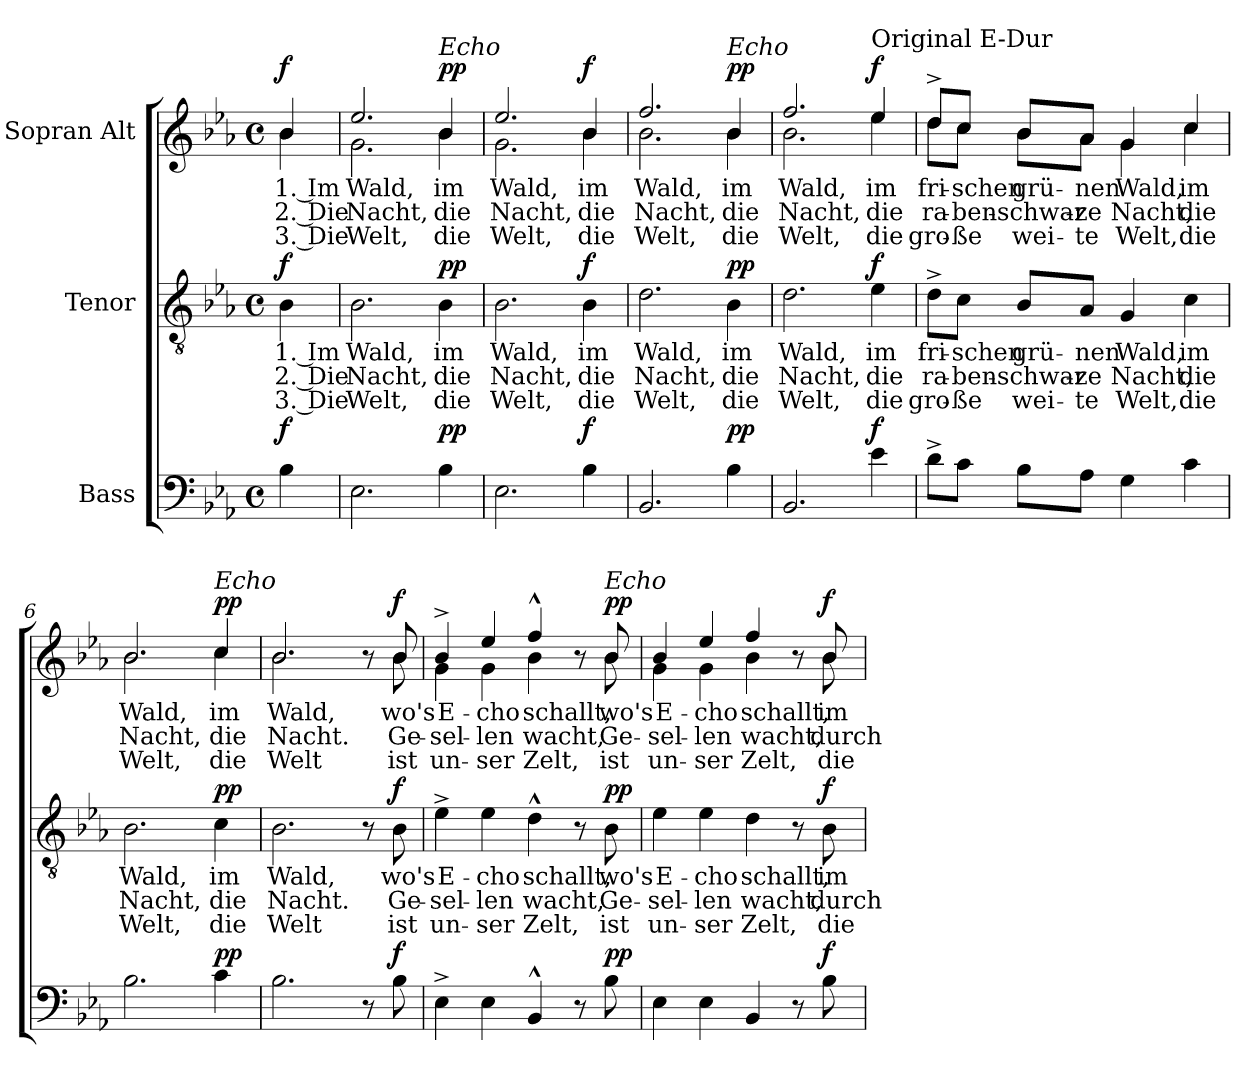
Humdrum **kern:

**kern	**dynam	**kern	**text	**text	**text	**dynam	**kern	**text	**text	**text	**dynam
*part3	*part3	*part2	*part2	*part2	*part2	*part2	*part1	*part1	*part1	*part1	*part1
*staff3	*staff3	*staff2	*staff2	*staff2	*staff2	*staff2	*staff1	*staff1	*staff1	*staff1	*staff1
*I"Bass	*	*I"Tenor	*	*	*	*	*I"Sopran Alt	*	*	*	*
*clefF4	*	*clefGv2	*	*	*	*	*clefG2	*	*	*	*
*k[b-e-a-]	*	*k[b-e-a-]	*	*	*	*	*k[b-e-a-]	*	*	*	*
*M4/4	*	*M4/4	*	*	*	*	*M4/4	*	*	*	*
*met(c)	*	*met(c)	*	*	*	*	*met(c)	*	*	*	*
=	=	=	=	=	=	=	=	=	=	=	=
!	!	!	!	!	!	!	!LO:TX:a:B:t=Mäßig	!	!	!	!
!	!LO:DY:a	!	!LO:LY:b	!LO:LY:b	!LO:LY:b	!LO:DY:a	!	!LO:LY:b	!LO:LY:b	!LO:LY:b	!LO:DY:a
*	*	*	*	*	*	*	*^	*	*	*	*
4B-\	f	4B-\	1. Im	2. Die	3. Die	f	4b-/	4b-\	1. Im	2. Die	3. Die	f
=1	=1	=1	=1	=1	=1	=1	=1	=1	=1	=1	=1	=1
!	!	!	!LO:LY:b	!LO:LY:b	!LO:LY:b	!	!	!	!LO:LY:b	!LO:LY:b	!LO:LY:b	!
2.E-\	.	2.B-\	Wald,	Nacht,	Welt,	.	2.ee-/	2.g\	Wald,	Nacht,	Welt,	.
!	!	!	!	!	!	!	!LO:TX:a:i:t=Echo	!	!	!	!	!
!	!LO:DY:a	!	!LO:LY:b	!LO:LY:b	!LO:LY:b	!LO:DY:a	!	!	!LO:LY:b	!LO:LY:b	!LO:LY:b	!LO:DY:a
4B-\	pp	4B-\	im	die	die	pp	4b-/	4b-\	im	die	die	pp
=2	=2	=2	=2	=2	=2	=2	=2	=2	=2	=2	=2	=2
!	!	!	!LO:LY:b	!LO:LY:b	!LO:LY:b	!	!	!	!LO:LY:b	!LO:LY:b	!LO:LY:b	!
2.E-\	.	2.B-\	Wald,	Nacht,	Welt,	.	2.ee-/	2.g\	Wald,	Nacht,	Welt,	.
!	!LO:DY:a	!	!LO:LY:b	!LO:LY:b	!LO:LY:b	!LO:DY:a	!	!	!LO:LY:b	!LO:LY:b	!LO:LY:b	!LO:DY:a
4B-\	f	4B-\	im	die	die	f	4b-/	4b-\	im	die	die	f
=3	=3	=3	=3	=3	=3	=3	=3	=3	=3	=3	=3	=3
!	!	!	!LO:LY:b	!LO:LY:b	!LO:LY:b	!	!	!	!LO:LY:b	!LO:LY:b	!LO:LY:b	!
2.BB-/	.	2.d\	Wald,	Nacht,	Welt,	.	2.ff/	2.b-\	Wald,	Nacht,	Welt,	.
!	!	!	!	!	!	!	!LO:TX:a:i:t=Echo	!	!	!	!	!
!	!LO:DY:a	!	!LO:LY:b	!LO:LY:b	!LO:LY:b	!LO:DY:a	!	!	!LO:LY:b	!LO:LY:b	!LO:LY:b	!LO:DY:a
4B-\	pp	4B-\	im	die	die	pp	4b-/	4b-\	im	die	die	pp
=4	=4	=4	=4	=4	=4	=4	=4	=4	=4	=4	=4	=4
!	!	!	!LO:LY:b	!LO:LY:b	!LO:LY:b	!	!	!	!LO:LY:b	!LO:LY:b	!LO:LY:b	!
2.BB-/	.	2.d\	Wald,	Nacht,	Welt,	.	2.ff/	2.b-\	Wald,	Nacht,	Welt,	.
!	!	!	!	!	!	!	!LO:TX:a:t=Original E-Dur	!	!	!	!	!
!	!LO:DY:a	!	!LO:LY:b	!LO:LY:b	!LO:LY:b	!LO:DY:a	!	!	!LO:LY:b	!LO:LY:b	!LO:LY:b	!LO:DY:a
4e-\	f	4e-\	im	die	die	f	4ee-/	4ee-\	im	die	die	f
!!LO:LB:g=z	!!
=5	=5	=5	=5	=5	=5	=5	=5	=5	=5	=5	=5	=5
!	!	!	!LO:LY:b	!LO:LY:b	!LO:LY:b	!	!	!	!LO:LY:b	!LO:LY:b	!LO:LY:b	!
8d^\L	.	8d^\L	fri-	ra-	gro-	.	8dd^/L	8dd\L	fri-	ra-	gro-	.
!	!	!	!LO:LY:b	!LO:LY:b	!LO:LY:b	!	!	!	!LO:LY:b	!LO:LY:b	!LO:LY:b	!
8c\J	.	8c\J	-schen	-ben-	-ße	.	8cc/J	8cc\J	-schen	-ben-	-ße	.
!	!	!	!LO:LY:b	!LO:LY:b	!LO:LY:b	!	!	!	!LO:LY:b	!LO:LY:b	!LO:LY:b	!
8B-\L	.	8B-/L	grü-	-schwar-	wei-	.	8b-/L	8b-\L	grü-	-schwar-	wei-	.
!	!	!	!LO:LY:b	!LO:LY:b	!LO:LY:b	!	!	!	!LO:LY:b	!LO:LY:b	!LO:LY:b	!
8A-\J	.	8A-/J	-nen	-ze	-te	.	8a-/J	8a-\J	-nen	-ze	-te	.
!	!	!	!LO:LY:b	!LO:LY:b	!LO:LY:b	!	!	!	!LO:LY:b	!LO:LY:b	!LO:LY:b	!
4G\	.	4G/	Wald,	Nacht,	Welt,	.	4g/	4g\	Wald,	Nacht,	Welt,	.
!	!	!	!LO:LY:b	!LO:LY:b	!LO:LY:b	!	!	!	!LO:LY:b	!LO:LY:b	!LO:LY:b	!
4c\	.	4c\	im	die	die	.	4cc/	4cc\	im	die	die	.
=6	=6	=6	=6	=6	=6	=6	=6	=6	=6	=6	=6	=6
!	!	!	!LO:LY:b	!LO:LY:b	!LO:LY:b	!	!	!	!LO:LY:b	!LO:LY:b	!LO:LY:b	!
2.B-\	.	2.B-\	Wald,	Nacht,	Welt,	.	2.b-/	2.b-\	Wald,	Nacht,	Welt,	.
!	!	!	!	!	!	!	!LO:TX:a:i:t=Echo	!	!	!	!	!
!	!LO:DY:a	!	!LO:LY:b	!LO:LY:b	!LO:LY:b	!LO:DY:a	!	!	!LO:LY:b	!LO:LY:b	!LO:LY:b	!LO:DY:a
4c\	pp	4c\	im	die	die	pp	4cc/	4cc\	im	die	die	pp
=7	=7	=7	=7	=7	=7	=7	=7	=7	=7	=7	=7	=7
!	!	!	!LO:LY:b	!LO:LY:b	!LO:LY:b	!	!	!	!LO:LY:b	!LO:LY:b	!LO:LY:b	!
2.B-\	.	2.B-\	Wald,	Nacht.	Welt	.	2.b-/	2.b-\	Wald,	Nacht.	Welt	.
8r	.	8r	.	.	.	.	8r	8ryy	.	.	.	.
!	!LO:DY:a	!	!LO:LY:b	!LO:LY:b	!LO:LY:b	!LO:DY:a	!	!	!LO:LY:b	!LO:LY:b	!LO:LY:b	!LO:DY:a
8B-\	f	8B-\	wo's	Ge-	ist	f	8b-/	8b-\	wo's	Ge-	ist	f
=8	=8	=8	=8	=8	=8	=8	=8	=8	=8	=8	=8	=8
!	!	!	!LO:LY:b	!LO:LY:b	!LO:LY:b	!	!	!	!LO:LY:b	!LO:LY:b	!LO:LY:b	!
4E-^\	.	4e-^\	E-	-sel-	un-	.	4b-^/	4g\	E-	-sel-	un-	.
!	!	!	!LO:LY:b	!LO:LY:b	!LO:LY:b	!	!	!	!LO:LY:b	!LO:LY:b	!LO:LY:b	!
4E-\	.	4e-\	-cho	-len	-ser	.	4ee-/	4g\	-cho	-len	-ser	.
!	!	!	!LO:LY:b	!LO:LY:b	!LO:LY:b	!	!	!	!LO:LY:b	!LO:LY:b	!LO:LY:b	!
4BB-^^/	.	4d^^\	schallt,	wacht,	Zelt,	.	4ff^^/	4b-\	schallt,	wacht,	Zelt,	.
8r	.	8r	.	.	.	.	8r	8ryy	.	.	.	.
!	!	!	!	!	!	!	!LO:TX:a:i:t=Echo	!	!	!	!	!
!	!LO:DY:a	!	!LO:LY:b	!LO:LY:b	!LO:LY:b	!LO:DY:a	!	!	!LO:LY:b	!LO:LY:b	!LO:LY:b	!LO:DY:a
8B-\	pp	8B-\	wo's	Ge-	ist	pp	8b-/	8b-\	wo's	Ge-	ist	pp
!!LO:LB:g=z	!!
=9	=9	=9	=9	=9	=9	=9	=9	=9	=9	=9	=9	=9
!	!	!	!LO:LY:b	!LO:LY:b	!LO:LY:b	!	!	!	!LO:LY:b	!LO:LY:b	!LO:LY:b	!
4E-\	.	4e-\	E-	-sel-	un-	.	4b-/	4g\	E-	-sel-	un-	.
!	!	!	!LO:LY:b	!LO:LY:b	!LO:LY:b	!	!	!	!LO:LY:b	!LO:LY:b	!LO:LY:b	!
4E-\	.	4e-\	-cho	-len	-ser	.	4ee-/	4g\	-cho	-len	-ser	.
!	!	!	!LO:LY:b	!LO:LY:b	!LO:LY:b	!	!	!	!LO:LY:b	!LO:LY:b	!LO:LY:b	!
4BB-/	.	4d\	schallt,	wacht,	Zelt,	.	4ff/	4b-\	schallt,	wacht,	Zelt,	.
8r	.	8r	.	.	.	.	8r	8ryy	.	.	.	.
!	!LO:DY:a	!	!LO:LY:b	!LO:LY:b	!LO:LY:b	!LO:DY:a	!	!	!LO:LY:b	!LO:LY:b	!LO:LY:b	!LO:DY:a
8B-\	f	8B-\	im	durch-	die	f	8b-/	8b-\	im	durch-	die	f
*	*	*	*	*	*	*	*v	*v	*	*	*	*
=	=	=	=	=	=	=	=	=	=	=	=
*-	*-	*-	*-	*-	*-	*-	*-	*-	*-	*-	*-
